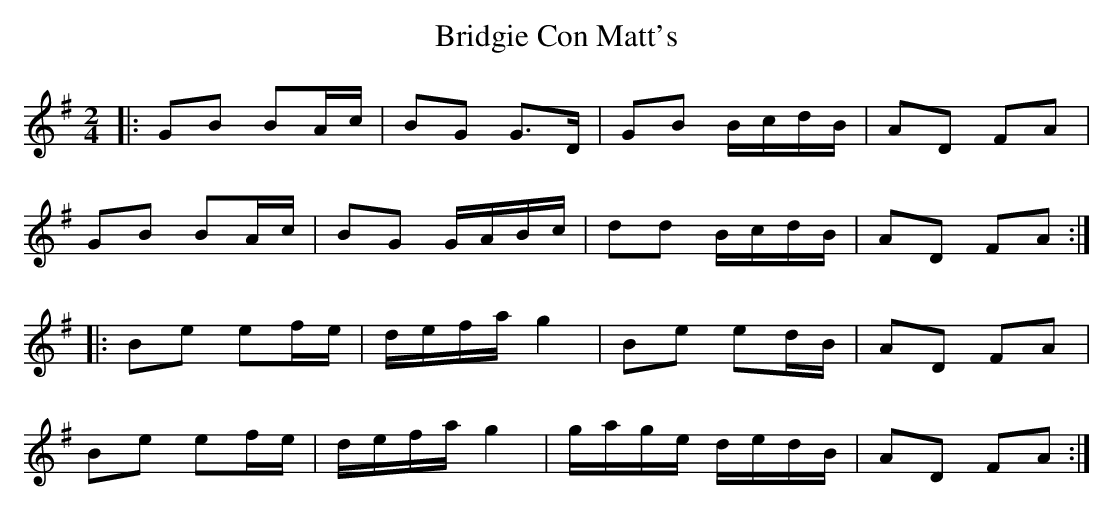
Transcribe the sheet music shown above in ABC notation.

X:1
T: Bridgie Con Matt's
M: 2/4
L: 1/8
K: Gmaj
|:GB BA/c/|BG G>D|GB B/c/d/B/|AD FA|
GB BA/c/|BG G/A/B/c/|dd B/c/d/B/|AD FA:|
|:Be ef/e/|d/e/f/a/ g2|Be ed/B/|AD FA|
Be ef/e/|d/e/f/a/ g2|g/a/g/e/ d/e/d/B/|AD FA:|
